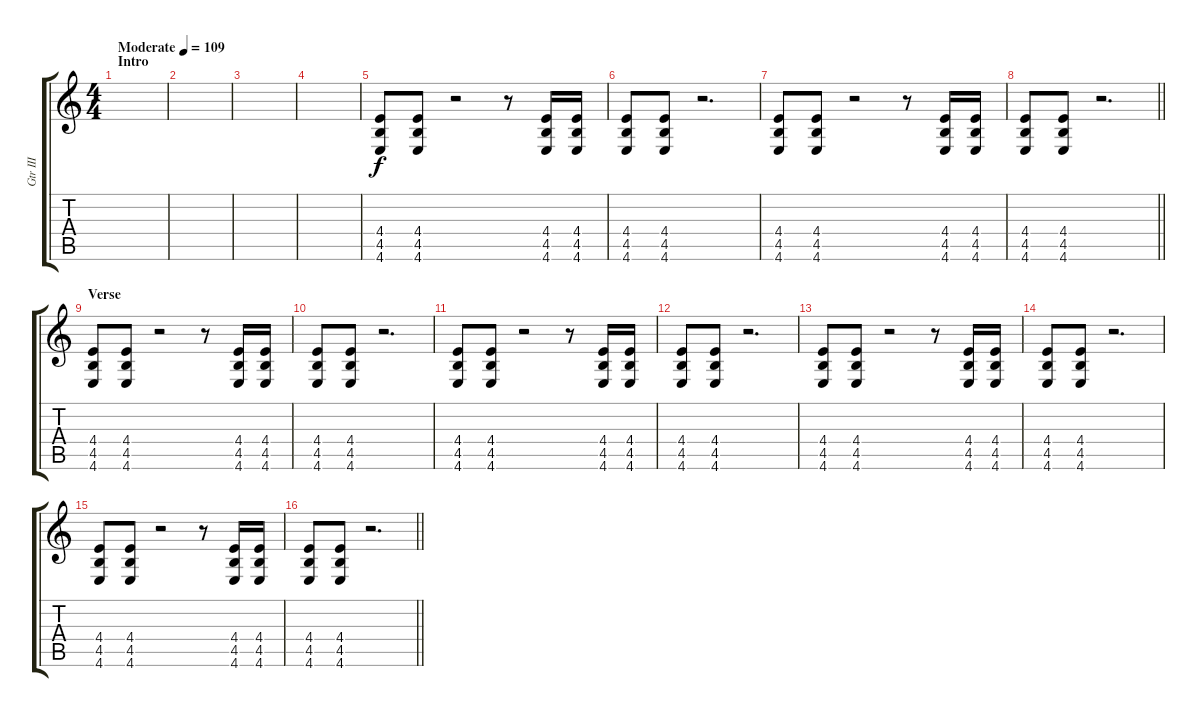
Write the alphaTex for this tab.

\track ("Gtr III" "Gtr III") {instrument overdrivenguitar}
\staff {score tabs}
\tuning (D4 A3 F3 C3 G2 C2) {hide}
\ts (4 4)
\section ("" "Intro")
\tempo (109 "Moderate")
\clef g2
\ks c
|
|
|
|
(4.4 4.5 4.6).8 (4.4 4.5 4.6).8 r.2 r.8 (4.4 4.5 4.6).16 (4.4 4.5 4.6).16 |
(4.4 4.5 4.6).8 (4.4 4.5 4.6).8 r.2{d} |
(4.4 4.5 4.6).8 (4.4 4.5 4.6).8 r.2 r.8 (4.4 4.5 4.6).16 (4.4 4.5 4.6).16 |
\barLineRight lightlight
(4.4 4.5 4.6).8 (4.4 4.5 4.6).8 r.2{d} |
\section ("" "Verse")
(4.4 4.5 4.6).8 (4.4 4.5 4.6).8 r.2 r.8 (4.4 4.5 4.6).16 (4.4 4.5 4.6).16 |
(4.4 4.5 4.6).8 (4.4 4.5 4.6).8 r.2{d} |
(4.4 4.5 4.6).8 (4.4 4.5 4.6).8 r.2 r.8 (4.4 4.5 4.6).16 (4.4 4.5 4.6).16 |
(4.4 4.5 4.6).8 (4.4 4.5 4.6).8 r.2{d} |
(4.4 4.5 4.6).8 (4.4 4.5 4.6).8 r.2 r.8 (4.4 4.5 4.6).16 (4.4 4.5 4.6).16 |
(4.4 4.5 4.6).8 (4.4 4.5 4.6).8 r.2{d} |
(4.4 4.5 4.6).8 (4.4 4.5 4.6).8 r.2 r.8 (4.4 4.5 4.6).16 (4.4 4.5 4.6).16 |
\barLineRight lightlight
(4.4 4.5 4.6).8 (4.4 4.5 4.6).8 r.2{d}
